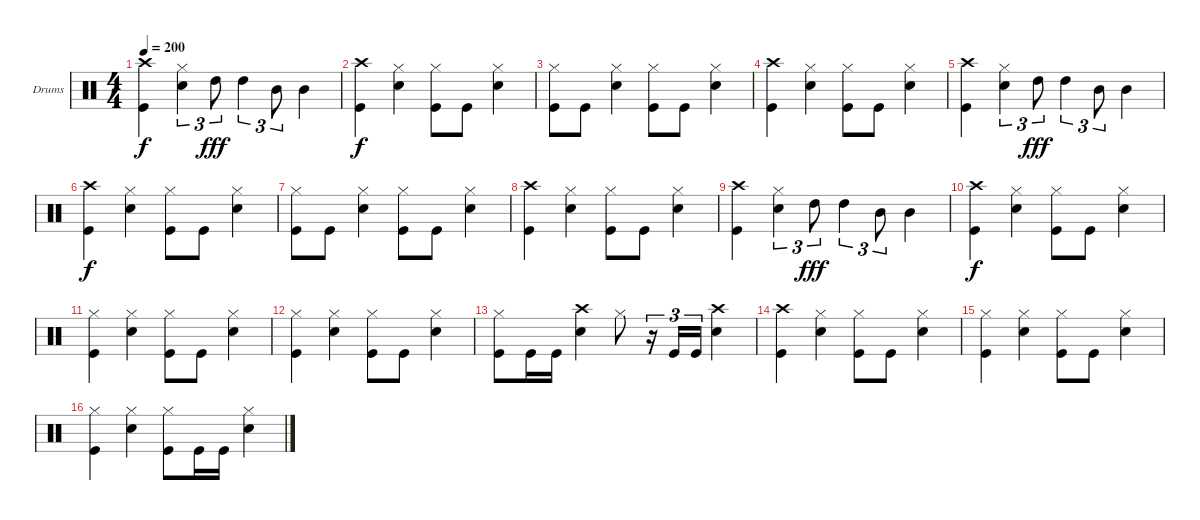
\defaultSystemsLayout 4
\bracketExtendMode groupsimilarinstruments
\firstSystemTrackNameOrientation horizontal
\otherSystemsTrackNameOrientation horizontal
\track ("Drums" "Drums") {instrument percussion}
\staff {score}
\articulation defaults
\ts (4 4)
\tempo 200
\clef neutral
\ks c
("Kick (hit)" "Crash high (hit)").4{dy f} ("Snare (hit) 2" "Hi-Hat (closed)").4{tu (3 2)} "High Tom (hit)".8{tu (3 2) dy fff} "High Tom (hit)".4{tu (3 2)} "Mid Tom (hit)".8{tu (3 2)} "Mid Tom (hit)".4 |
("Kick (hit)" "Crash high (hit)").4{dy f} ("Snare (hit) 2" "Hi-Hat (closed)").4 ("Kick (hit)" "Hi-Hat (closed)").8 "Kick (hit)".8 ("Snare (hit) 2" "Hi-Hat (closed)").4 |
("Hi-Hat (closed)" "Kick (hit)").8 "Kick (hit)".8 ("Snare (hit) 2" "Hi-Hat (closed)").4 ("Hi-Hat (closed)" "Kick (hit)").8 "Kick (hit)".8 ("Snare (hit) 2" "Hi-Hat (closed)").4 |
("Kick (hit)" "Crash high (hit)").4 ("Snare (hit) 2" "Hi-Hat (closed)").4 ("Kick (hit)" "Hi-Hat (closed)").8 "Kick (hit)".8 ("Snare (hit) 2" "Hi-Hat (closed)").4 |
("Kick (hit)" "Crash high (hit)").4 ("Snare (hit) 2" "Hi-Hat (closed)").4{tu (3 2)} "High Tom (hit)".8{tu (3 2) dy fff} "High Tom (hit)".4{tu (3 2)} "Mid Tom (hit)".8{tu (3 2)} "Mid Tom (hit)".4 |
("Kick (hit)" "Crash high (hit)").4{dy f} ("Snare (hit) 2" "Hi-Hat (closed)").4 ("Kick (hit)" "Hi-Hat (closed)").8 "Kick (hit)".8 ("Snare (hit) 2" "Hi-Hat (closed)").4 |
("Hi-Hat (closed)" "Kick (hit)").8 "Kick (hit)".8 ("Snare (hit) 2" "Hi-Hat (closed)").4 ("Hi-Hat (closed)" "Kick (hit)").8 "Kick (hit)".8 ("Snare (hit) 2" "Hi-Hat (closed)").4 |
("Kick (hit)" "Crash high (hit)").4 ("Snare (hit) 2" "Hi-Hat (closed)").4 ("Kick (hit)" "Hi-Hat (closed)").8 "Kick (hit)".8 ("Snare (hit) 2" "Hi-Hat (closed)").4 |
("Kick (hit)" "Crash high (hit)").4 ("Snare (hit) 2" "Hi-Hat (closed)").4{tu (3 2)} "High Tom (hit)".8{tu (3 2) dy fff} "High Tom (hit)".4{tu (3 2)} "Mid Tom (hit)".8{tu (3 2)} "Mid Tom (hit)".4 |
("Kick (hit)" "Crash high (hit)").4{dy f} ("Snare (hit) 2" "Hi-Hat (closed)").4 ("Kick (hit)" "Hi-Hat (closed)").8 "Kick (hit)".8 ("Snare (hit) 2" "Hi-Hat (closed)").4 |
("Hi-Hat (closed)" "Kick (hit)").4 ("Snare (hit) 2" "Hi-Hat (closed)").4 ("Hi-Hat (closed)" "Kick (hit)").8 "Kick (hit)".8 ("Snare (hit) 2" "Hi-Hat (closed)").4 |
("Kick (hit)" "Hi-Hat (closed)").4 ("Snare (hit) 2" "Hi-Hat (closed)").4 ("Hi-Hat (closed)" "Kick (hit)").8 "Kick (hit)".8 ("Snare (hit) 2" "Hi-Hat (closed)").4 |
("Hi-Hat (closed)" "Kick (hit)").8 "Kick (hit)".16 "Kick (hit)".16 ("Snare (hit) 2" "Crash high (hit)").4 "Hi-Hat (closed)".8 r.16{tu (3 2)} "Kick (hit)".16{tu (3 2)} "Kick (hit)".16{tu (3 2)} ("Snare (hit) 2" "Crash high (hit)").4 |
("Crash high (hit)" "Kick (hit)").4 ("Snare (hit) 2" "Hi-Hat (closed)").4 ("Kick (hit)" "Hi-Hat (closed)").8 "Kick (hit)".8 ("Snare (hit) 2" "Hi-Hat (closed)").4 |
("Kick (hit)" "Hi-Hat (closed)").4 ("Snare (hit) 2" "Hi-Hat (closed)").4 ("Hi-Hat (closed)" "Kick (hit)").8 "Kick (hit)".8 ("Snare (hit) 2" "Hi-Hat (closed)").4 |
("Kick (hit)" "Hi-Hat (closed)").4 ("Snare (hit) 2" "Hi-Hat (closed)").4 ("Hi-Hat (closed)" "Kick (hit)").8 "Kick (hit)".16 "Kick (hit)".16 ("Snare (hit) 2" "Hi-Hat (closed)").4
